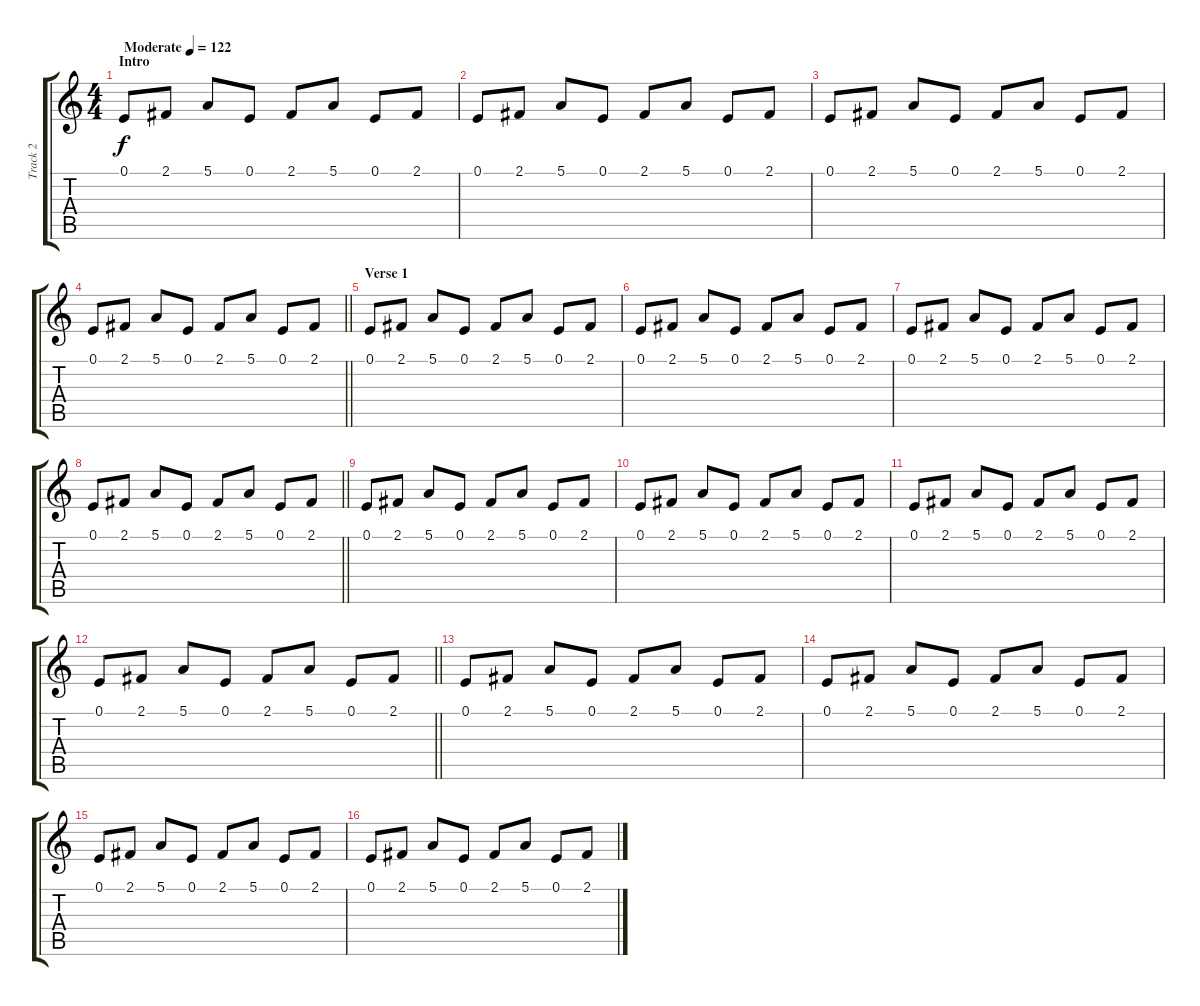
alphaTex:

\track ("Track 2" "Track 2") {instrument fx1rain}
\staff {score tabs}
\tuning (E4 B3 G3 D3 A2 E2) {hide}
\ts (4 4)
\section ("" "Intro")
\tempo (122 "Moderate")
\clef g2
\ks c
0.1.8{dy f instrument fx1rain} 2.1.8 5.1.8 0.1.8 2.1.8 5.1.8 0.1.8 2.1.8 |
0.1.8 2.1.8 5.1.8 0.1.8 2.1.8 5.1.8 0.1.8 2.1.8 |
0.1.8 2.1.8 5.1.8 0.1.8 2.1.8 5.1.8 0.1.8 2.1.8 |
\barLineRight lightlight
0.1.8 2.1.8 5.1.8 0.1.8 2.1.8 5.1.8 0.1.8 2.1.8 |
\section ("" "Verse 1")
0.1.8 2.1.8 5.1.8 0.1.8 2.1.8 5.1.8 0.1.8 2.1.8 |
0.1.8 2.1.8 5.1.8 0.1.8 2.1.8 5.1.8 0.1.8 2.1.8 |
0.1.8 2.1.8 5.1.8 0.1.8 2.1.8 5.1.8 0.1.8 2.1.8 |
\barLineRight lightlight
0.1.8 2.1.8 5.1.8 0.1.8 2.1.8 5.1.8 0.1.8 2.1.8 |
0.1.8 2.1.8 5.1.8 0.1.8 2.1.8 5.1.8 0.1.8 2.1.8 |
0.1.8 2.1.8 5.1.8 0.1.8 2.1.8 5.1.8 0.1.8 2.1.8 |
0.1.8 2.1.8 5.1.8 0.1.8 2.1.8 5.1.8 0.1.8 2.1.8 |
\barLineRight lightlight
0.1.8 2.1.8 5.1.8 0.1.8 2.1.8 5.1.8 0.1.8 2.1.8 |
0.1.8 2.1.8 5.1.8 0.1.8 2.1.8 5.1.8 0.1.8 2.1.8 |
0.1.8 2.1.8 5.1.8 0.1.8 2.1.8 5.1.8 0.1.8 2.1.8 |
0.1.8 2.1.8 5.1.8 0.1.8 2.1.8 5.1.8 0.1.8 2.1.8 |
0.1.8 2.1.8 5.1.8 0.1.8 2.1.8 5.1.8 0.1.8 2.1.8
